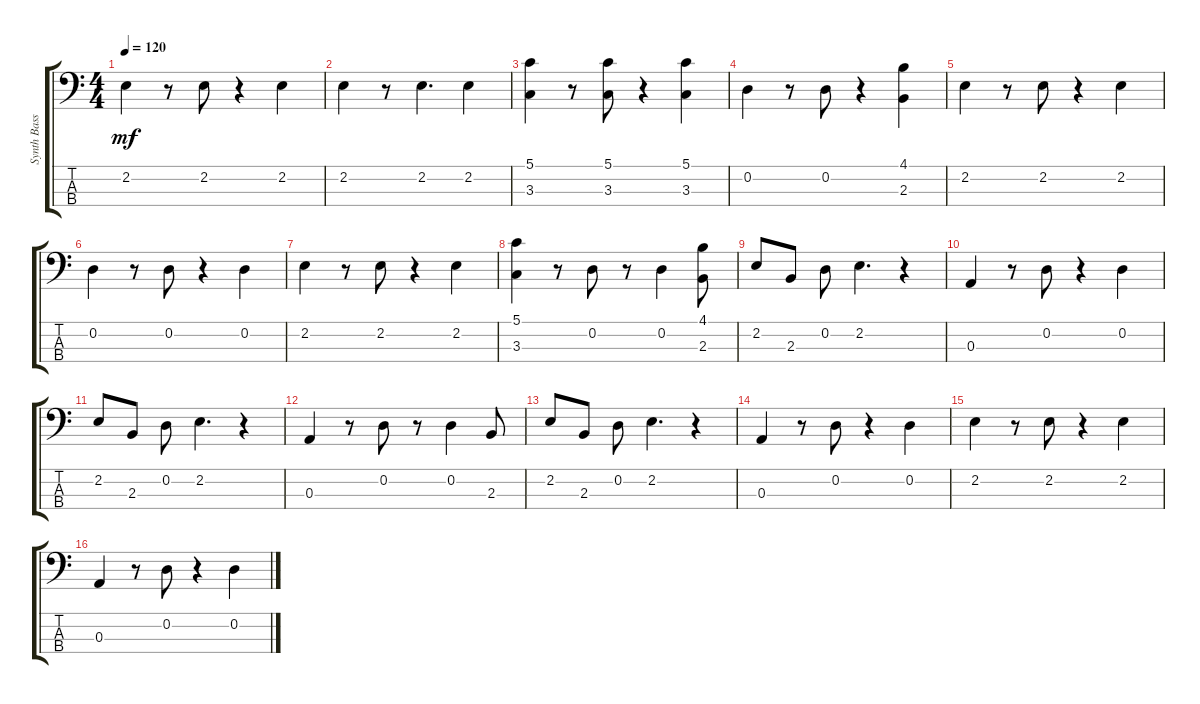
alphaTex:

\track ("Synth Bass 2" "Synth Bass") {instrument electricbassfinger}
\staff {score tabs}
\tuning (G2 D2 A1 E1) {hide}
\ts (4 4)
\tempo 120
\clef f4
\ks c
2.2.4{dy mf} r.8 2.2.8 r.4 2.2.4 |
2.2.4 r.8 2.2.4{d} 2.2.4 |
(5.1 3.3).4 r.8 (5.1 3.3).8 r.4 (5.1 3.3).4 |
0.2.4 r.8 0.2.8 r.4 (4.1 2.3).4 |
2.2.4 r.8 2.2.8 r.4 2.2.4 |
0.2.4 r.8 0.2.8 r.4 0.2.4 |
2.2.4 r.8 2.2.8 r.4 2.2.4 |
(5.1 3.3).4 r.8 0.2.8 r.8 0.2.4 (4.1 2.3).8 |
2.2.8 2.3.8 0.2.8 2.2.4{d} r.4 |
0.3.4 r.8 0.2.8 r.4 0.2.4 |
2.2.8 2.3.8 0.2.8 2.2.4{d} r.4 |
0.3.4 r.8 0.2.8 r.8 0.2.4 2.3.8 |
2.2.8 2.3.8 0.2.8 2.2.4{d} r.4 |
0.3.4 r.8 0.2.8 r.4 0.2.4 |
2.2.4 r.8 2.2.8 r.4 2.2.4 |
0.3.4 r.8 0.2.8 r.4 0.2.4
